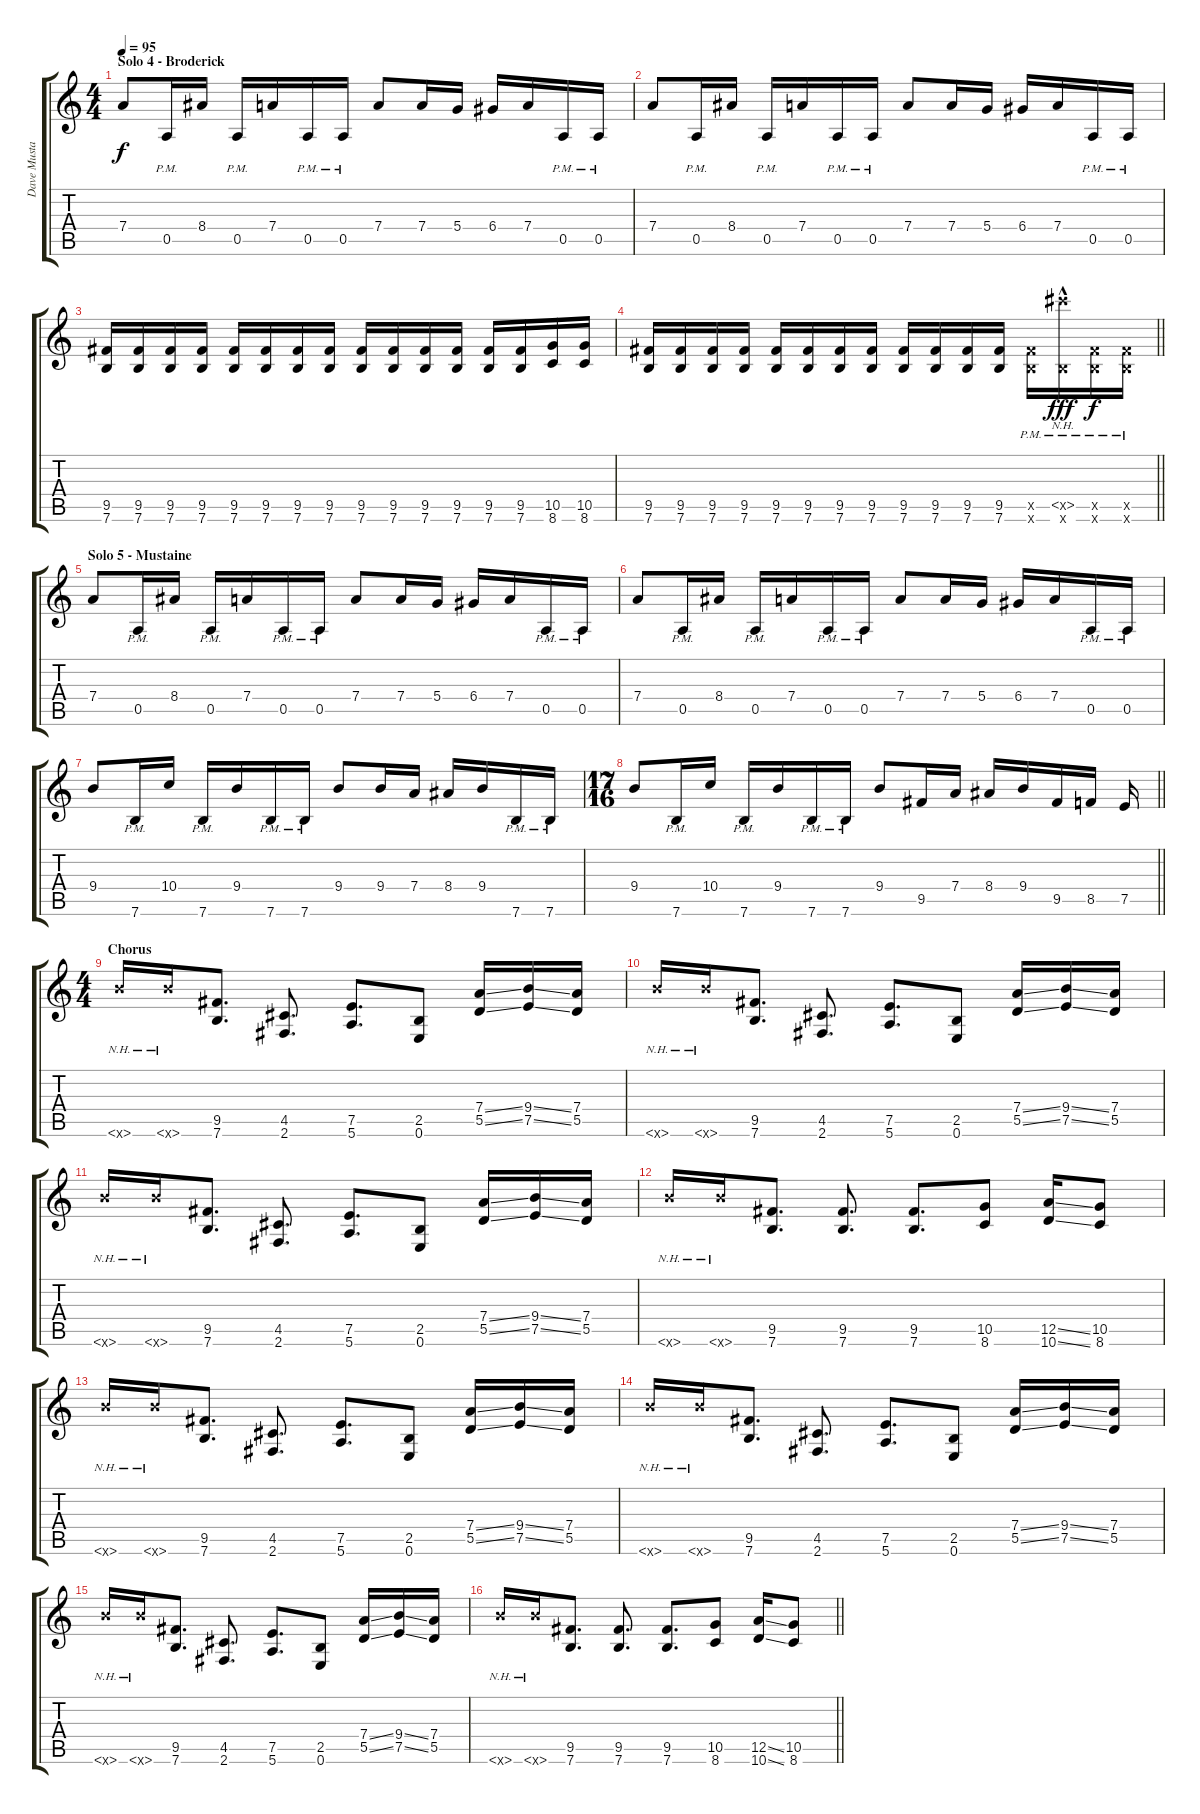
\track ("Dave Mustaine" "Dave Musta") {instrument distortionguitar}
\staff {score tabs}
\tuning (E4 B3 G3 D3 A2 E2) {hide}
\ts (4 4)
\section ("" "Solo 4 - Broderick")
\tempo 95
\clef g2
\ks c
7.4.8{dy f} 0.5{pm}.16 8.4.16 0.5{pm}.16 7.4.16 0.5{pm}.16 0.5{pm}.16 7.4.8 7.4.16 5.4.16 6.4.16 7.4.16 0.5{pm}.16 0.5{pm}.16 |
7.4.8 0.5{pm}.16 8.4.16 0.5{pm}.16 7.4.16 0.5{pm}.16 0.5{pm}.16 7.4.8 7.4.16 5.4.16 6.4.16 7.4.16 0.5{pm}.16 0.5{pm}.16 |
(9.5 7.6).16 (9.5 7.6).16 (9.5 7.6).16 (9.5 7.6).16 (9.5 7.6).16 (9.5 7.6).16 (9.5 7.6).16 (9.5 7.6).16 (9.5 7.6).16 (9.5 7.6).16 (9.5 7.6).16 (9.5 7.6).16 (9.5 7.6).16 (9.5 7.6).16 (10.5 8.6).16 (10.5 8.6).16 |
\barLineRight lightlight
(9.5 7.6).16 (9.5 7.6).16 (9.5 7.6).16 (9.5 7.6).16 (9.5 7.6).16 (9.5 7.6).16 (9.5 7.6).16 (9.5 7.6).16 (9.5 7.6).16 (9.5 7.6).16 (9.5 7.6).16 (9.5 7.6).16 (9.5{pm x} 7.6{pm x}).16 (9.5{nh hac pm x} 7.6{pm x}).16{dy fff} (9.5{pm x} 7.6{pm x}).16{dy f} (9.5{pm x} 7.6{pm x}).16 |
\section ("" "Solo 5 - Mustaine")
7.4.8 0.5{pm}.16 8.4.16 0.5{pm}.16 7.4.16 0.5{pm}.16 0.5{pm}.16 7.4.8 7.4.16 5.4.16 6.4.16 7.4.16 0.5{pm}.16 0.5{pm}.16 |
7.4.8 0.5{pm}.16 8.4.16 0.5{pm}.16 7.4.16 0.5{pm}.16 0.5{pm}.16 7.4.8 7.4.16 5.4.16 6.4.16 7.4.16 0.5{pm}.16 0.5{pm}.16 |
9.4.8 7.6{pm}.16 10.4.16 7.6{pm}.16 9.4.16 7.6{pm}.16 7.6{pm}.16 9.4.8 9.4.16 7.4.16 8.4.16 9.4.16 7.6{pm}.16 7.6{pm}.16 |
\ts (17 16)
\barLineRight lightlight
9.4.8 7.6{pm}.16 10.4.16 7.6{pm}.16 9.4.16 7.6{pm}.16 7.6{pm}.16 9.4.8 9.5.16 7.4.16 8.4.16 9.4.16 9.5.16 8.5.16 7.5.16 |
\ts (4 4)
\section ("" "Chorus")
7.6{nh x}.16 7.6{nh x}.16 (9.5 7.6).8{d} (4.5 2.6).8{d} (7.5 5.6).8{d} (2.5 0.6).8 (7.4{ss} 5.5{ss}).16 (9.4{ss} 7.5{ss}).16 (7.4 5.5).16 |
7.6{nh x}.16 7.6{nh x}.16 (9.5 7.6).8{d} (4.5 2.6).8{d} (7.5 5.6).8{d} (2.5 0.6).8 (7.4{ss} 5.5{ss}).16 (9.4{ss} 7.5{ss}).16 (7.4 5.5).16 |
7.6{nh x}.16 7.6{nh x}.16 (9.5 7.6).8{d} (4.5 2.6).8{d} (7.5 5.6).8{d} (2.5 0.6).8 (7.4{ss} 5.5{ss}).16 (9.4{ss} 7.5{ss}).16 (7.4 5.5).16 |
7.6{nh x}.16 7.6{nh x}.16 (9.5 7.6).8{d} (9.5 7.6).8{d} (9.5 7.6).8{d} (10.5 8.6).8 (12.5{ss} 10.6{ss}).16 (10.5 8.6).8 |
7.6{nh x}.16 7.6{nh x}.16 (9.5 7.6).8{d} (4.5 2.6).8{d} (7.5 5.6).8{d} (2.5 0.6).8 (7.4{ss} 5.5{ss}).16 (9.4{ss} 7.5{ss}).16 (7.4 5.5).16 |
7.6{nh x}.16 7.6{nh x}.16 (9.5 7.6).8{d} (4.5 2.6).8{d} (7.5 5.6).8{d} (2.5 0.6).8 (7.4{ss} 5.5{ss}).16 (9.4{ss} 7.5{ss}).16 (7.4 5.5).16 |
7.6{nh x}.16 7.6{nh x}.16 (9.5 7.6).8{d} (4.5 2.6).8{d} (7.5 5.6).8{d} (2.5 0.6).8 (7.4{ss} 5.5{ss}).16 (9.4{ss} 7.5{ss}).16 (7.4 5.5).16 |
\barLineRight lightlight
7.6{nh x}.16 7.6{nh x}.16 (9.5 7.6).8{d} (9.5 7.6).8{d} (9.5 7.6).8{d} (10.5 8.6).8 (12.5{ss} 10.6{ss}).16 (10.5 8.6).8
